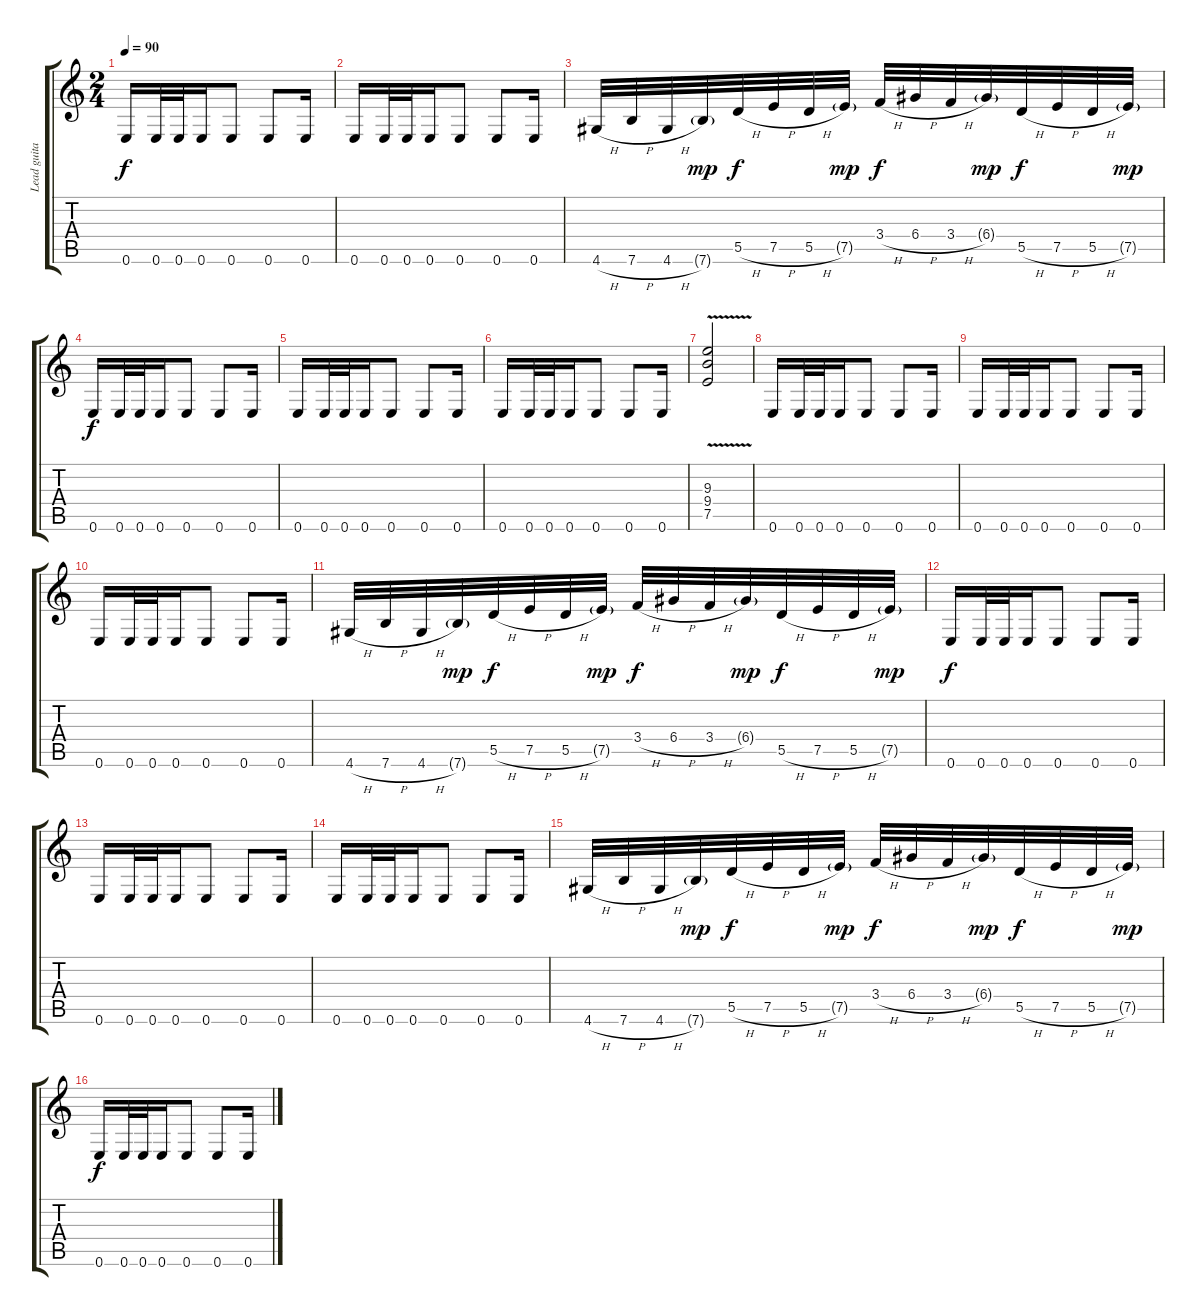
\track ("Lead guitar (Luca Turilli)" "Lead guita") {instrument overdrivenguitar}
\staff {score tabs}
\tuning (E4 B3 G3 D3 A2 E2) {hide}
\ts (2 4)
\tempo 90
\clef g2
\ks c
0.6.16{dy f} 0.6.32 0.6.32 0.6.16 0.6.8 0.6.8 0.6.16 |
0.6.16 0.6.32 0.6.32 0.6.16 0.6.8 0.6.8 0.6.16 |
4.6{h}.32 7.6{h}.32 4.6{h}.32 7.6{g}.32{dy mp} 5.5{h}.32{dy f} 7.5{h}.32 5.5{h}.32 7.5{g}.32{dy mp} 3.4{h}.32{dy f} 6.4{h}.32 3.4{h}.32 6.4{g}.32{dy mp} 5.5{h}.32{dy f} 7.5{h}.32 5.5{h}.32 7.5{g}.32{dy mp} |
0.6.16{dy f} 0.6.32 0.6.32 0.6.16 0.6.8 0.6.8 0.6.16 |
0.6.16 0.6.32 0.6.32 0.6.16 0.6.8 0.6.8 0.6.16 |
0.6.16 0.6.32 0.6.32 0.6.16 0.6.8 0.6.8 0.6.16 |
(9.3{v} 9.4{v} 7.5{v}).2 |
0.6.16 0.6.32 0.6.32 0.6.16 0.6.8 0.6.8 0.6.16 |
0.6.16 0.6.32 0.6.32 0.6.16 0.6.8 0.6.8 0.6.16 |
0.6.16 0.6.32 0.6.32 0.6.16 0.6.8 0.6.8 0.6.16 |
4.6{h}.32 7.6{h}.32 4.6{h}.32 7.6{g}.32{dy mp} 5.5{h}.32{dy f} 7.5{h}.32 5.5{h}.32 7.5{g}.32{dy mp} 3.4{h}.32{dy f} 6.4{h}.32 3.4{h}.32 6.4{g}.32{dy mp} 5.5{h}.32{dy f} 7.5{h}.32 5.5{h}.32 7.5{g}.32{dy mp} |
0.6.16{dy f} 0.6.32 0.6.32 0.6.16 0.6.8 0.6.8 0.6.16 |
0.6.16 0.6.32 0.6.32 0.6.16 0.6.8 0.6.8 0.6.16 |
0.6.16 0.6.32 0.6.32 0.6.16 0.6.8 0.6.8 0.6.16 |
4.6{h}.32 7.6{h}.32 4.6{h}.32 7.6{g}.32{dy mp} 5.5{h}.32{dy f} 7.5{h}.32 5.5{h}.32 7.5{g}.32{dy mp} 3.4{h}.32{dy f} 6.4{h}.32 3.4{h}.32 6.4{g}.32{dy mp} 5.5{h}.32{dy f} 7.5{h}.32 5.5{h}.32 7.5{g}.32{dy mp} |
0.6.16{dy f} 0.6.32 0.6.32 0.6.16 0.6.8 0.6.8 0.6.16
